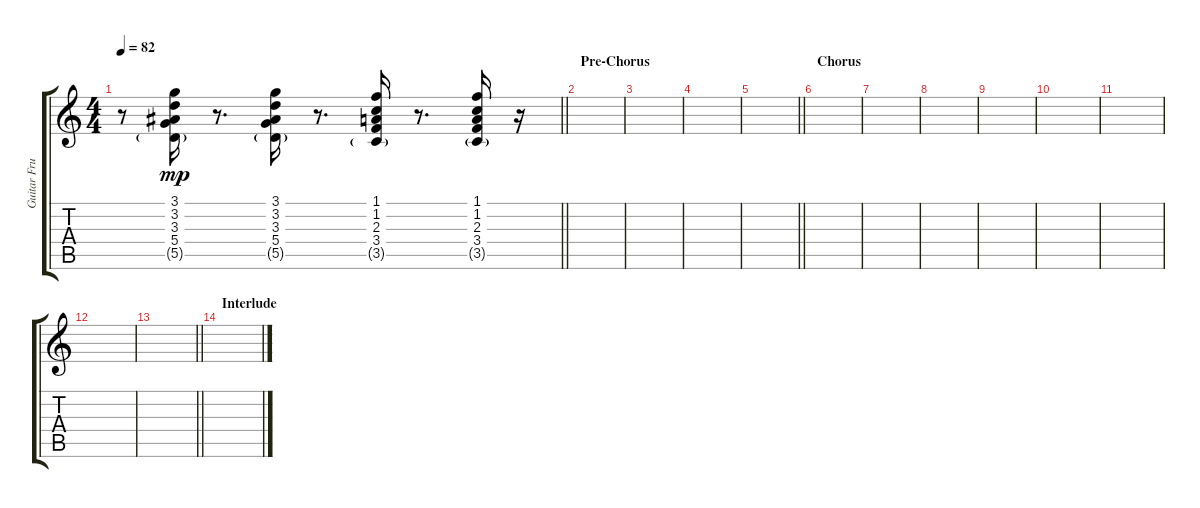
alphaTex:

\track ("Guitar Frusciante Clean" "Guitar Fru") {instrument distortionguitar}
\staff {score tabs}
\tuning (E4 B3 G3 D3 A2 E2) {hide}
\ts (4 4)
\tempo 82
\clef g2
\barLineRight lightlight
\ks c
r.8{dy mp} (3.1 3.2 3.3 5.4 5.5{g}).16 r.8{d} (3.1 3.2 3.3 5.4 5.5{g}).16 r.8{d} (1.1 1.2 2.3 3.4 3.5{g}).16 r.8{d} (1.1 1.2 2.3 3.4 3.5{g}).16 r.16 |
\section ("" "Pre-Chorus")
|
|
|
\barLineRight lightlight
|
\section ("" "Chorus")
|
|
|
|
|
|
|
\barLineRight lightlight
|
\section ("" "Interlude")
